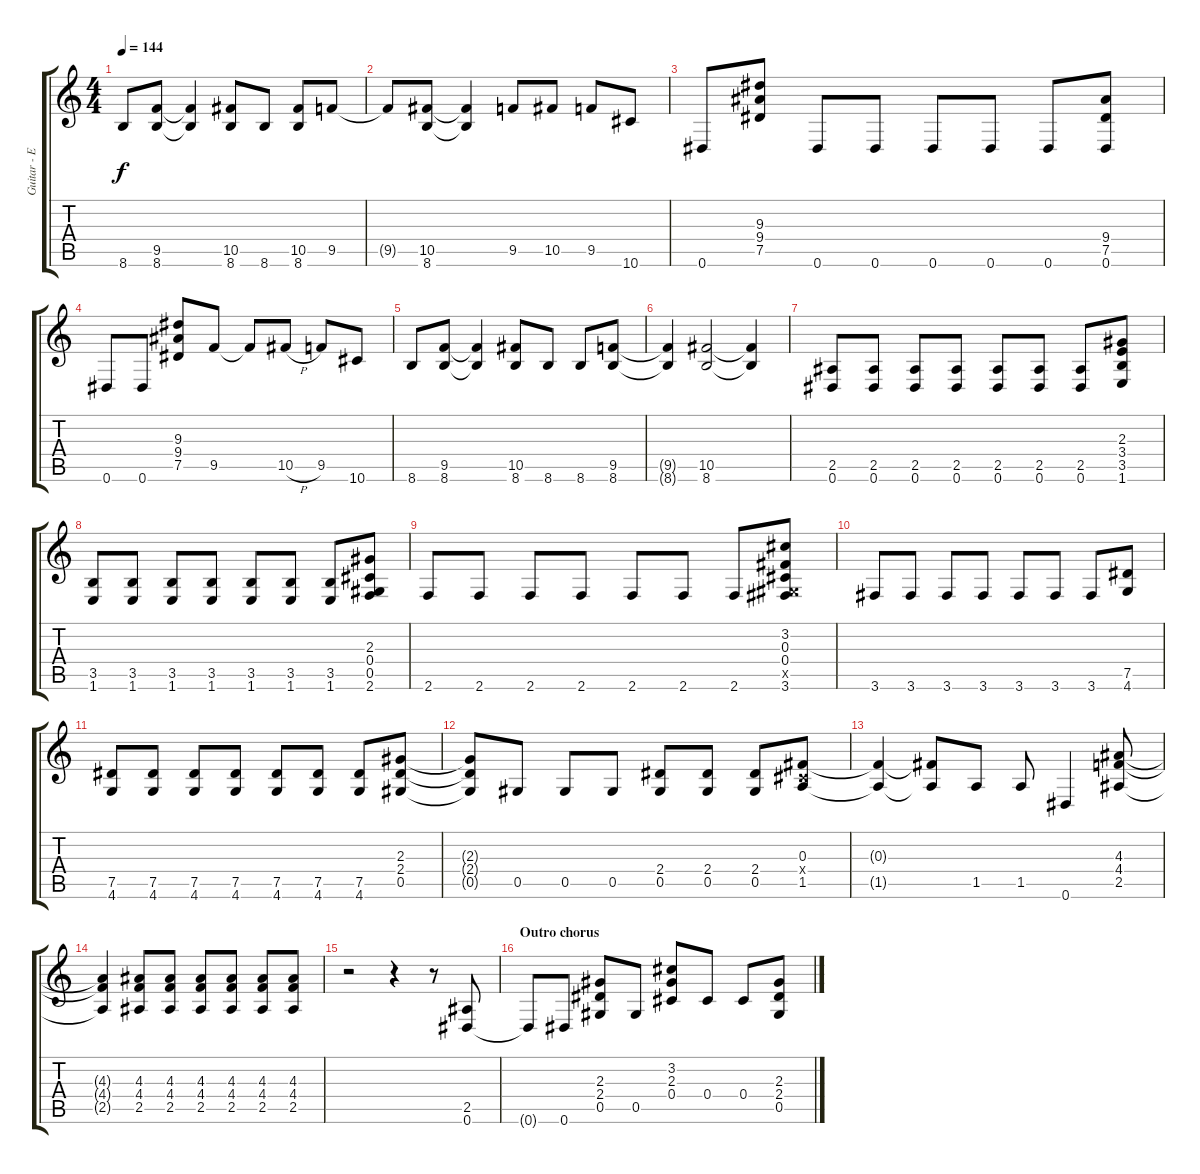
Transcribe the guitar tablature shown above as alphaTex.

\track ("Guitar - E. Van Halen" "Guitar - E") {instrument distortionguitar}
\staff {score tabs}
\tuning (Eb4 Bb3 Gb3 Db3 Ab2 Eb2) {hide}
\ts (4 4)
\tempo 144
\clef g2
\ks c
8.6.8{dy f} (9.5 8.6).8 (9.5{t} 8.6{t}).4 (10.5 8.6).8 8.6.8 (10.5 8.6).8 9.5.8 |
9.5{t}.8 (10.5 8.6).8 (10.5{t} 8.6{t}).4 9.5.8 10.5.8 9.5.8 10.6.8 |
0.6.8 (9.3 9.4 7.5).8 0.6.8 0.6.8 0.6.8 0.6.8 0.6.8 (9.4 7.5 0.6).8 |
0.6.8 0.6.8 (9.3 9.4 7.5).8 9.5.8 9.5{t}.8 10.5{h}.8 9.5.8 10.6.8 |
8.6.8 (9.5 8.6).8 (9.5{t} 8.6{t}).4 (10.5 8.6).8 8.6.8 8.6.8 (9.5 8.6).8 |
(9.5{t} 8.6{t}).4 (10.5 8.6).2 (10.5{t} 8.6{t}).4 |
(2.5 0.6).8 (2.5 0.6).8 (2.5 0.6).8 (2.5 0.6).8 (2.5 0.6).8 (2.5 0.6).8 (2.5 0.6).8 (2.3 3.4 3.5 1.6).8 |
(3.5 1.6).8 (3.5 1.6).8 (3.5 1.6).8 (3.5 1.6).8 (3.5 1.6).8 (3.5 1.6).8 (3.5 1.6).8 (2.3 0.4 0.5 2.6).8 |
2.6.8 2.6.8 2.6.8 2.6.8 2.6.8 2.6.8 2.6.8 (3.2 0.3 0.4 0.5{x} 3.6).8 |
3.6.8 3.6.8 3.6.8 3.6.8 3.6.8 3.6.8 3.6.8 (7.5 4.6).8 |
(7.5 4.6).8 (7.5 4.6).8 (7.5 4.6).8 (7.5 4.6).8 (7.5 4.6).8 (7.5 4.6).8 (7.5 4.6).8 (2.3 2.4 0.5).8 |
(2.3{t} 2.4{t} 0.5{t}).8 0.5.8 0.5.8 0.5.8 (2.4 0.5).8 (2.4 0.5).8 (2.4 0.5).8 (0.3 0.4{x} 1.5).8 |
(0.3{t} 1.5{t}).4 (0.3{t} 1.5{t}).8 1.5.8 1.5.8 0.6.4 (4.3 4.4 2.5).8 |
(4.3{t} 4.4{t} 2.5{t}).4 (4.3 4.4 2.5).8 (4.3 4.4 2.5).8 (4.3 4.4 2.5).8 (4.3 4.4 2.5).8 (4.3 4.4 2.5).8 (4.3 4.4 2.5).8 |
r.2 r.4 r.8 (2.5 0.6).8 |
\section ("" "Outro chorus")
0.6{t}.8 0.6.8 (2.3 2.4 0.5).8 0.5.8 (3.2 2.3 0.4).8 0.4.8 0.4.8 (2.3 2.4 0.5).8
